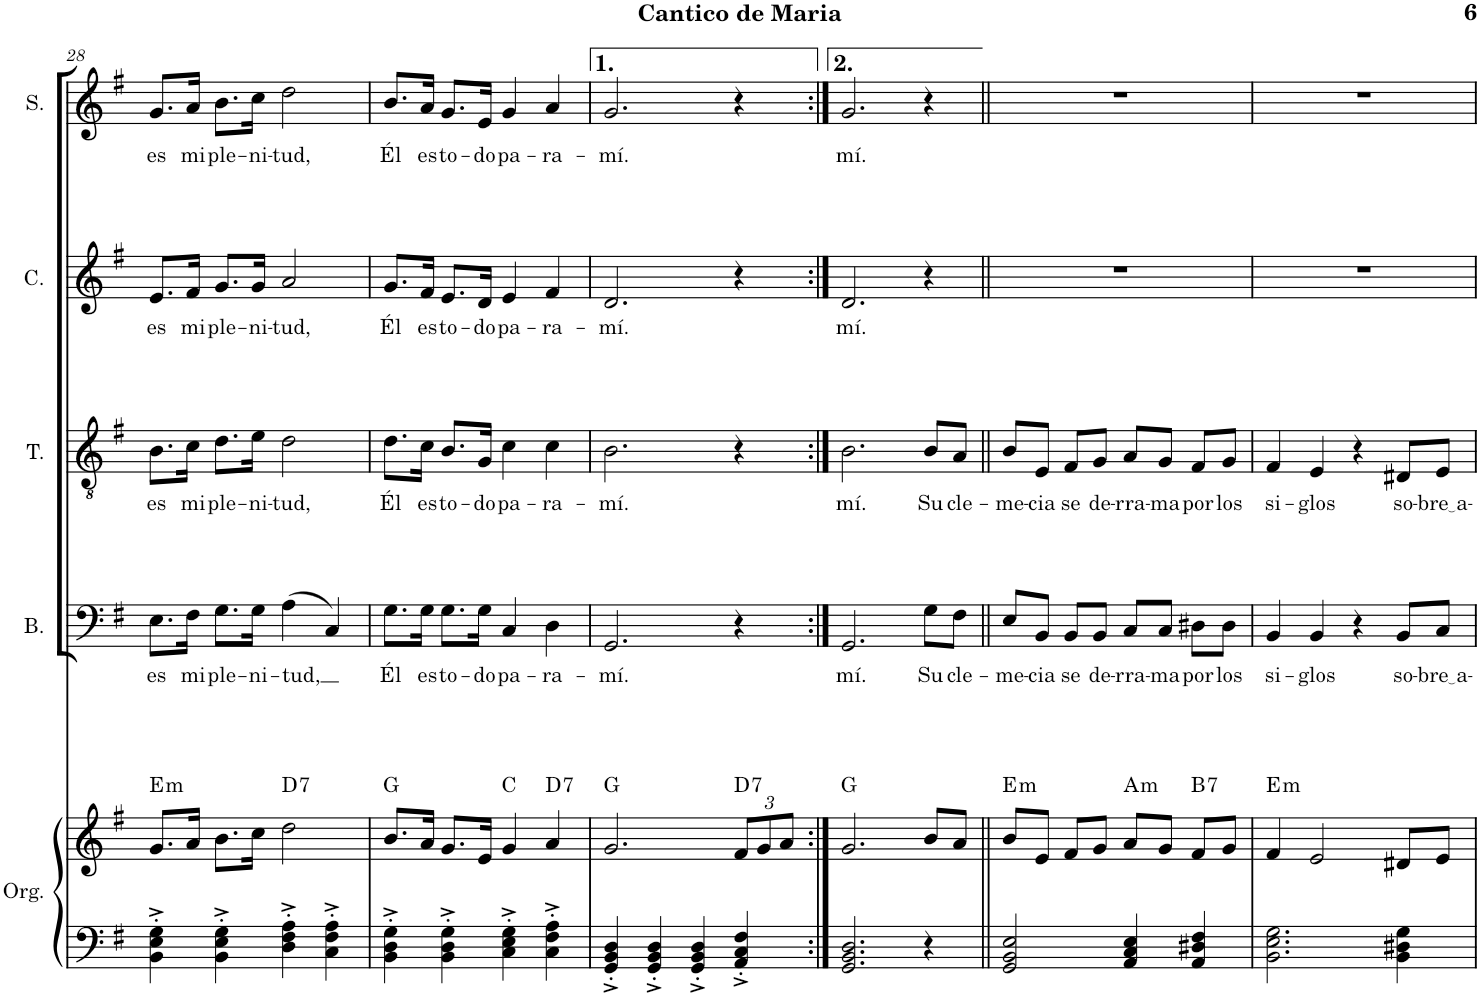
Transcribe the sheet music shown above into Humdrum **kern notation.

**kern	**kern	**harte	**kern	**text	**kern	**text	**kern	**text	**kern	**text
*part5	*part5	*part5	*part4	*part4	*part3	*part3	*part2	*part2	*part1	*part1
*staff6	*staff5	*	*staff4	*staff4	*staff3	*staff3	*staff2	*staff2	*staff1	*staff1
*I"Órgano	*	*	*I"Bajo	*	*I"Tenor	*	*I"Contralto	*	*I"Soprano	*
*	*	*	*I'B.	*	*I'T.	*	*I'C.	*	*I'S.	*
!!LO:PB:g=z
*clefF4	*clefG2	*	*clefF4	*	*clefGv2	*	*clefG2	*	*clefG2	*
*k[f#]	*k[f#]	*	*k[f#]	*	*k[f#]	*	*k[f#]	*	*k[f#]	*
*M4/4	*M4/4	*	*M4/4	*	*M4/4	*	*M4/4	*	*M4/4	*
=28	=28	=28	=28	=28	=28	=28	=28	=28	=28	=28
!	!	!LO:H:kt=m	!	!LO:LY:b	!	!LO:LY:b	!	!LO:LY:b	!	!LO:LY:b
4BB\'^ 4E\'^ 4G\'^	8.g/L	E:min	8.E\L	es	8.B\L	es	8.e/L	es	8.g/L	es
!	!	!	!	!LO:LY:b	!	!LO:LY:b	!	!LO:LY:b	!	!LO:LY:b
.	16a/Jk	.	16F#\Jk	mi	16c\Jk	mi	16f#/Jk	mi	16a/Jk	mi
!	!	!	!	!LO:LY:b	!	!LO:LY:b	!	!LO:LY:b	!	!LO:LY:b
4BB\'^ 4E\'^ 4G\'^	8.b\L	.	8.G\L	ple-	8.d\L	ple-	8.g/L	ple-	8.b\L	ple-
!	!	!	!	!LO:LY:b	!	!LO:LY:b	!	!LO:LY:b	!	!LO:LY:b
.	16cc\Jk	.	16G\Jk	-ni-	16e\Jk	-ni-	16g/Jk	-ni-	16cc\Jk	-ni-
!	!	!LO:H:kt=7	!	!LO:LY:b	!	!LO:LY:b	!	!LO:LY:b	!	!LO:LY:b
4D\'^ 4F#\'^ 4A\'^	2dd\	D:7	(4A\	-tud,	2d\	-tud,	2a/	-tud,	2dd\	-tud,
4C\'^ 4F#\'^ 4A\'^	.	.	4C/)	.	.	.	.	.	.	.
=29	=29	=29	=29	=29	=29	=29	=29	=29	=29	=29
!	!	!	!	!LO:LY:b	!	!LO:LY:b	!	!LO:LY:b	!	!LO:LY:b
4BB\'^ 4D\'^ 4G\'^	8.b/L	G:maj	8.G\L	Él	8.d\L	Él	8.g/L	Él	8.b/L	Él
!	!	!	!	!LO:LY:b	!	!LO:LY:b	!	!LO:LY:b	!	!LO:LY:b
.	16a/Jk	.	16G\Jk	es	16c\Jk	es	16f#/Jk	es	16a/Jk	es
!	!	!	!	!LO:LY:b	!	!LO:LY:b	!	!LO:LY:b	!	!LO:LY:b
4BB\'^ 4D\'^ 4G\'^	8.g/L	.	8.G\L	to-	8.B/L	to-	8.e/L	to-	8.g/L	to-
!	!	!	!	!LO:LY:b	!	!LO:LY:b	!	!LO:LY:b	!	!LO:LY:b
.	16e/Jk	.	16G\Jk	-do	16G/Jk	-do	16d/Jk	-do	16e/Jk	-do
!	!	!	!	!LO:LY:b	!	!LO:LY:b	!	!LO:LY:b	!	!LO:LY:b
4C\'^ 4E\'^ 4G\'^	4g/	C:maj	4C/	pa-	4c\	pa-	4e/	pa-	4g/	pa-
!	!	!LO:H:kt=7	!	!LO:LY:b	!	!LO:LY:b	!	!LO:LY:b	!	!LO:LY:b
4C\'^ 4F#\'^ 4A\'^	4a/	D:7	4D\	-ra-	4c\	-ra-	4f#/	-ra-	4a/	-ra-
=30	=30	=30	=30	=30	=30	=30	=30	=30	=30	=30
!	!	!	!	!LO:LY:b	!	!LO:LY:b	!	!LO:LY:b	!	!LO:LY:b
4GG/'^ 4BB/'^ 4D/'^	2.g/	G:maj	2.GG/	-mí.	2.B\	-mí.	2.d/	-mí.	2.g/	-mí.
4GG/'^ 4BB/'^ 4D/'^	.	.	.	.	.	.	.	.	.	.
4GG/'^ 4BB/'^ 4D/'^	.	.	.	.	.	.	.	.	.	.
*	*Xbrackettup	*	*	*	*	*	*	*	*	*
!	!	!LO:H:kt=7	!	!	!	!	!	!	!	!
4AA/'^ 4C/'^ 4F#/'^	12f#/L	D:7	4r	.	4r	.	4r	.	4r	.
.	12g/	.	.	.	.	.	.	.	.	.
.	12a/J	.	.	.	.	.	.	.	.	.
=31:|!	=31:|!	=31:|!	=31:|!	=31:|!	=31:|!	=31:|!	=31:|!	=31:|!	=31:|!	=31:|!
!	!	!	!	!LO:LY:b	!	!LO:LY:b	!	!LO:LY:b	!	!LO:LY:b
2.GG/ 2.BB/ 2.D/	2.g/	G:maj	2.GG/	-mí.	2.B\	-mí.	2.d/	-mí.	2.g/	-mí.
!	!	!	!	!LO:LY:b	!	!LO:LY:b	!	!	!	!
4r	8b/L	.	8G\L	Su	8B/L	Su	4r	.	4r	.
!	!	!	!	!LO:LY:b	!	!LO:LY:b	!	!	!	!
.	8a/J	.	8F#\J	cle-	8A/J	cle-	.	.	.	.
=32||	=32||	=32||	=32||	=32||	=32||	=32||	=32||	=32||	=32||	=32||
!	!	!LO:H:kt=m	!	!LO:LY:b	!	!LO:LY:b	!	!	!	!
2GG/ 2BB/ 2E/	8b/L	E:min	8E/L	-me-	8B/L	-me-	1r	.	1r	.
!	!	!	!	!LO:LY:b	!	!LO:LY:b	!	!	!	!
.	8e/J	.	8BB/J	-cia	8E/J	-cia	.	.	.	.
!	!	!	!	!LO:LY:b	!	!LO:LY:b	!	!	!	!
.	8f#/L	.	8BB/L	se	8F#/L	se	.	.	.	.
!	!	!	!	!LO:LY:b	!	!LO:LY:b	!	!	!	!
.	8g/J	.	8BB/J	de-	8G/J	de-	.	.	.	.
!	!	!LO:H:kt=m	!	!LO:LY:b	!	!LO:LY:b	!	!	!	!
4AA/ 4C/ 4E/	8a/L	A:min	8C/L	-rra-	8A/L	-rra-	.	.	.	.
!	!	!	!	!LO:LY:b	!	!LO:LY:b	!	!	!	!
.	8g/J	.	8C/J	-ma	8G/J	-ma	.	.	.	.
!	!	!LO:H:kt=7	!	!LO:LY:b	!	!LO:LY:b	!	!	!	!
4AA/ 4D#X/ 4F#/	8f#/L	B:7	8D#X\L	por	8F#/L	por	.	.	.	.
!	!	!	!	!LO:LY:b	!	!LO:LY:b	!	!	!	!
.	8g/J	.	8D#\J	los	8G/J	los	.	.	.	.
=33	=33	=33	=33	=33	=33	=33	=33	=33	=33	=33
!	!	!LO:H:kt=m	!	!LO:LY:b	!	!LO:LY:b	!	!	!	!
2.BB\ 2.E\ 2.G\	4f#/	E:min	4BB/	si-	4F#/	si-	1r	.	1r	.
!	!	!	!	!LO:LY:b	!	!LO:LY:b	!	!	!	!
.	2e/	.	4BB/	-glos	4E/	-glos	.	.	.	.
.	.	.	4r	.	4r	.	.	.	.	.
!	!	!	!	!LO:LY:b	!	!LO:LY:b	!	!	!	!
4BB\ 4D#X\ 4G\	8d#X/L	.	8BB/L	so-	8D#X/L	so-	.	.	.	.
!	!	!	!	!LO:LY:b	!	!LO:LY:b	!	!	!	!
.	8e/J	.	8C/J	bre a	8E/J	bre a	.	.	.	.
=	=	=	=	=	=	=	=	=	=	=
*-	*-	*-	*-	*-	*-	*-	*-	*-	*-	*-
